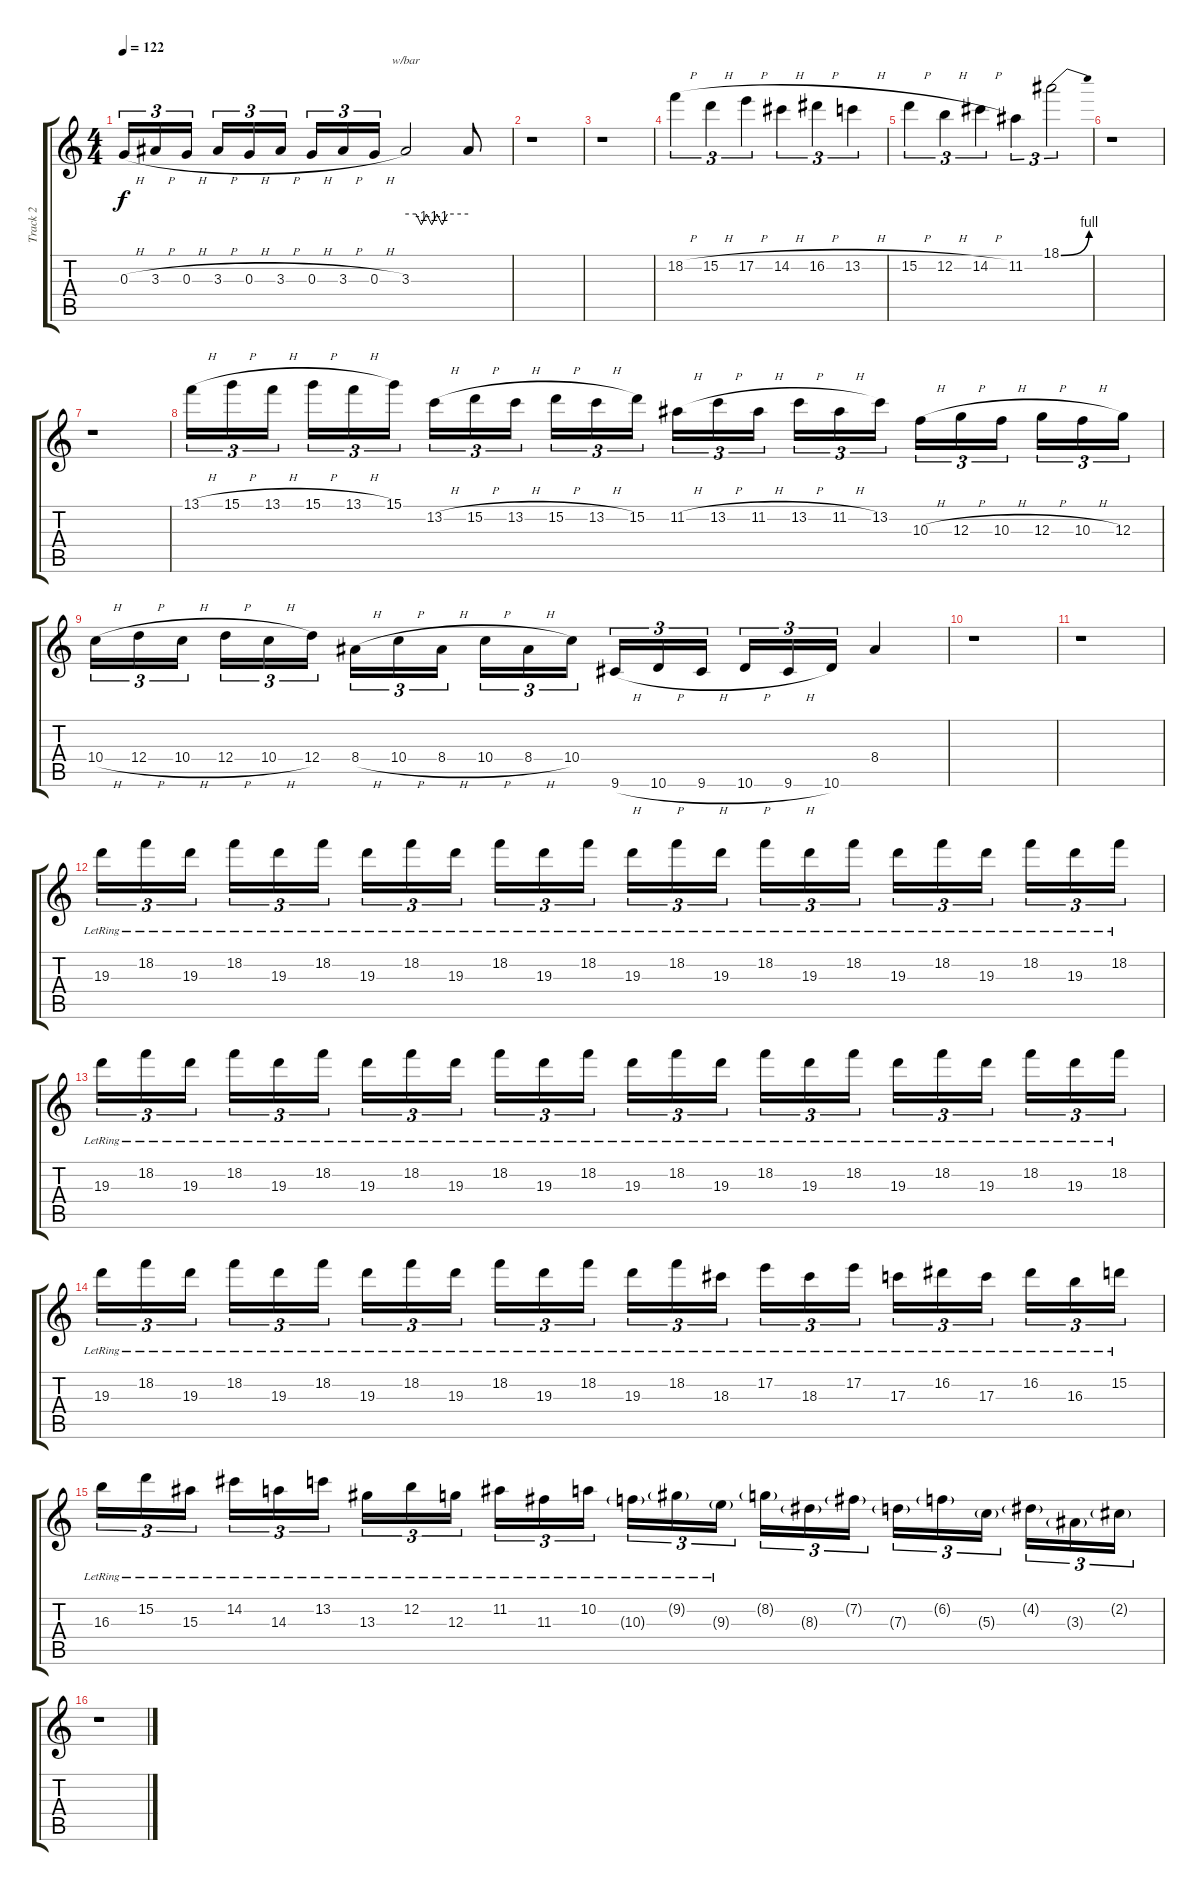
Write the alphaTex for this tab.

\track ("Track 2" "Track 2") {instrument distortionguitar}
\staff {score tabs}
\tuning (E4 B3 G3 D3 A2 E2) {hide}
\ts (4 4)
\tempo 122
\clef g2
\ks c
0.3{h}.16{tu (3 2) dy f} 3.3{h}.16{tu (3 2)} 0.3{h}.16{tu (3 2)} 3.3{h}.16{tu (3 2)} 0.3{h}.16{tu (3 2)} 3.3{h}.16{tu (3 2)} 0.3{h}.16{tu (3 2)} 3.3{h}.16{tu (3 2)} 0.3{h}.16{tu (3 2)} 3.3.2{tbe (custom default 0 0 10 0 15 -4 20 0 25 -4 30 0 35 -4 40 0 60 0)} 3.3{t}.8 |
r.1 |
r.1 |
18.2{h}.4{tu (3 2)} 15.2{h}.4{tu (3 2)} 17.2{h}.4{tu (3 2)} 14.2{h}.4{tu (3 2)} 16.2{h}.4{tu (3 2)} 13.2{h}.4{tu (3 2)} |
15.2{h}.4{tu (3 2)} 12.2{h}.4{tu (3 2)} 14.2{h}.4{tu (3 2)} 11.2.4{tu (3 2)} 18.1{be (bend 0 0 60 4)}.2{tu (3 2)} |
r.1 |
r.1 |
13.1{h}.16{tu (3 2)} 15.1{h}.16{tu (3 2)} 13.1{h}.16{tu (3 2)} 15.1{h}.16{tu (3 2)} 13.1{h}.16{tu (3 2)} 15.1.16{tu (3 2)} 13.2{h}.16{tu (3 2)} 15.2{h}.16{tu (3 2)} 13.2{h}.16{tu (3 2)} 15.2{h}.16{tu (3 2)} 13.2{h}.16{tu (3 2)} 15.2.16{tu (3 2)} 11.2{h}.16{tu (3 2)} 13.2{h}.16{tu (3 2)} 11.2{h}.16{tu (3 2)} 13.2{h}.16{tu (3 2)} 11.2{h}.16{tu (3 2)} 13.2.16{tu (3 2)} 10.3{h}.16{tu (3 2)} 12.3{h}.16{tu (3 2)} 10.3{h}.16{tu (3 2)} 12.3{h}.16{tu (3 2)} 10.3{h}.16{tu (3 2)} 12.3.16{tu (3 2)} |
10.4{h}.16{tu (3 2)} 12.4{h}.16{tu (3 2)} 10.4{h}.16{tu (3 2)} 12.4{h}.16{tu (3 2)} 10.4{h}.16{tu (3 2)} 12.4.16{tu (3 2)} 8.4{h}.16{tu (3 2)} 10.4{h}.16{tu (3 2)} 8.4{h}.16{tu (3 2)} 10.4{h}.16{tu (3 2)} 8.4{h}.16{tu (3 2)} 10.4.16{tu (3 2)} 9.6{h}.16{tu (3 2)} 10.6{h}.16{tu (3 2)} 9.6{h}.16{tu (3 2)} 10.6{h}.16{tu (3 2)} 9.6{h}.16{tu (3 2)} 10.6.16{tu (3 2)} 8.4.4 |
r.1 |
r.1 |
19.3{lr}.16{tu (3 2)} 18.2{lr}.16{tu (3 2)} 19.3{lr}.16{tu (3 2)} 18.2{lr}.16{tu (3 2)} 19.3{lr}.16{tu (3 2)} 18.2{lr}.16{tu (3 2)} 19.3{lr}.16{tu (3 2)} 18.2{lr}.16{tu (3 2)} 19.3{lr}.16{tu (3 2)} 18.2{lr}.16{tu (3 2)} 19.3{lr}.16{tu (3 2)} 18.2{lr}.16{tu (3 2)} 19.3{lr}.16{tu (3 2)} 18.2{lr}.16{tu (3 2)} 19.3{lr}.16{tu (3 2)} 18.2{lr}.16{tu (3 2)} 19.3{lr}.16{tu (3 2)} 18.2{lr}.16{tu (3 2)} 19.3{lr}.16{tu (3 2)} 18.2{lr}.16{tu (3 2)} 19.3{lr}.16{tu (3 2)} 18.2{lr}.16{tu (3 2)} 19.3{lr}.16{tu (3 2)} 18.2{lr}.16{tu (3 2)} |
19.3{lr}.16{tu (3 2)} 18.2{lr}.16{tu (3 2)} 19.3{lr}.16{tu (3 2)} 18.2{lr}.16{tu (3 2)} 19.3{lr}.16{tu (3 2)} 18.2{lr}.16{tu (3 2)} 19.3{lr}.16{tu (3 2)} 18.2{lr}.16{tu (3 2)} 19.3{lr}.16{tu (3 2)} 18.2{lr}.16{tu (3 2)} 19.3{lr}.16{tu (3 2)} 18.2{lr}.16{tu (3 2)} 19.3{lr}.16{tu (3 2)} 18.2{lr}.16{tu (3 2)} 19.3{lr}.16{tu (3 2)} 18.2{lr}.16{tu (3 2)} 19.3{lr}.16{tu (3 2)} 18.2{lr}.16{tu (3 2)} 19.3{lr}.16{tu (3 2)} 18.2{lr}.16{tu (3 2)} 19.3{lr}.16{tu (3 2)} 18.2{lr}.16{tu (3 2)} 19.3{lr}.16{tu (3 2)} 18.2{lr}.16{tu (3 2)} |
19.3{lr}.16{tu (3 2)} 18.2{lr}.16{tu (3 2)} 19.3{lr}.16{tu (3 2)} 18.2{lr}.16{tu (3 2)} 19.3{lr}.16{tu (3 2)} 18.2{lr}.16{tu (3 2)} 19.3{lr}.16{tu (3 2)} 18.2{lr}.16{tu (3 2)} 19.3{lr}.16{tu (3 2)} 18.2{lr}.16{tu (3 2)} 19.3{lr}.16{tu (3 2)} 18.2{lr}.16{tu (3 2)} 19.3{lr}.16{tu (3 2)} 18.2{lr}.16{tu (3 2)} 18.3{lr}.16{tu (3 2)} 17.2{lr}.16{tu (3 2)} 18.3{lr}.16{tu (3 2)} 17.2{lr}.16{tu (3 2)} 17.3{lr}.16{tu (3 2)} 16.2{lr}.16{tu (3 2)} 17.3{lr}.16{tu (3 2)} 16.2{lr}.16{tu (3 2)} 16.3{lr}.16{tu (3 2)} 15.2{lr}.16{tu (3 2)} |
16.3{lr}.16{tu (3 2)} 15.2{lr}.16{tu (3 2)} 15.3{lr}.16{tu (3 2)} 14.2{lr}.16{tu (3 2)} 14.3{lr}.16{tu (3 2)} 13.2{lr}.16{tu (3 2)} 13.3{lr}.16{tu (3 2)} 12.2{lr}.16{tu (3 2)} 12.3{lr}.16{tu (3 2)} 11.2{lr}.16{tu (3 2)} 11.3{lr}.16{tu (3 2)} 10.2{lr}.16{tu (3 2)} 10.3{g lr}.16{tu (3 2)} 9.2{g lr}.16{tu (3 2)} 9.3{g lr}.16{tu (3 2)} 8.2{g}.16{tu (3 2)} 8.3{g}.16{tu (3 2)} 7.2{g}.16{tu (3 2)} 7.3{g}.16{tu (3 2)} 6.2{g}.16{tu (3 2)} 5.3{g}.16{tu (3 2)} 4.2{g}.16{tu (3 2)} 3.3{g}.16{tu (3 2)} 2.2{g}.16{tu (3 2)} |
r.1
